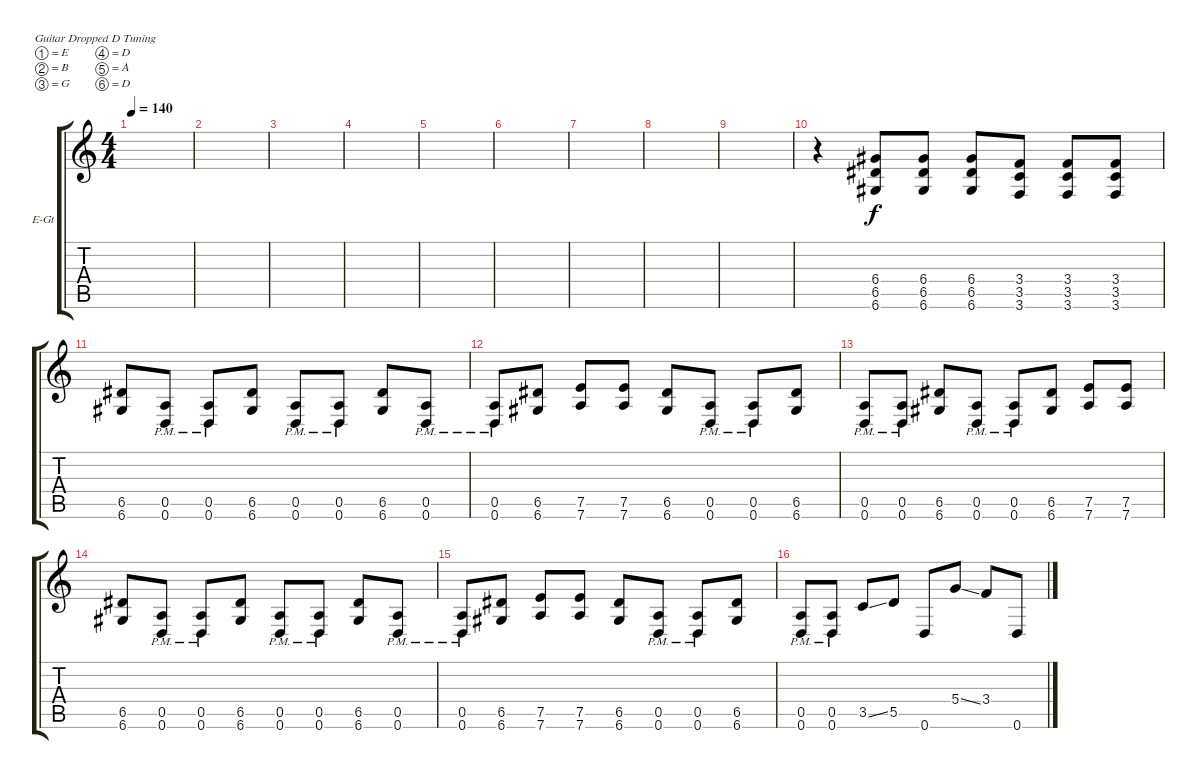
\bracketExtendMode groupsimilarinstruments
\firstSystemTrackNameOrientation horizontal
\otherSystemsTrackNameOrientation horizontal
\track ("Overdriven-guitar (Richard)" "E-Gt") {instrument overdrivenguitar}
\staff {score tabs}
\tuning (E4 B3 G3 D3 A2 D2)
\ts (4 4)
\tempo 140
\clef g2
\ks c
|
|
|
|
|
|
|
|
|
r.4 (6.4 6.5 6.6).8 (6.4 6.5 6.6).8 (6.4 6.5 6.6).8 (3.4 3.5 3.6).8 (3.4 3.5 3.6).8 (3.4 3.5 3.6).8 |
(6.5 6.6).8 (0.5{pm} 0.6{pm}).8 (0.5{pm} 0.6{pm}).8 (6.5 6.6).8 (0.5{pm} 0.6{pm}).8 (0.5{pm} 0.6{pm}).8 (6.5 6.6).8 (0.5{pm} 0.6{pm}).8 |
(0.5{pm} 0.6{pm}).8 (6.5 6.6).8 (7.5 7.6).8 (7.5 7.6).8 (6.5 6.6).8 (0.5{pm} 0.6{pm}).8 (0.5{pm} 0.6{pm}).8 (6.5 6.6).8 |
(0.5{pm} 0.6{pm}).8 (0.5{pm} 0.6{pm}).8 (6.5 6.6).8 (0.5{pm} 0.6{pm}).8 (0.5{pm} 0.6{pm}).8 (6.5 6.6).8 (7.5 7.6).8 (7.5 7.6).8 |
(6.5 6.6).8 (0.5{pm} 0.6{pm}).8 (0.5{pm} 0.6{pm}).8 (6.5 6.6).8 (0.5{pm} 0.6{pm}).8 (0.5{pm} 0.6{pm}).8 (6.5 6.6).8 (0.5{pm} 0.6{pm}).8 |
(0.5{pm} 0.6{pm}).8 (6.5 6.6).8 (7.5 7.6).8 (7.5 7.6).8 (6.5 6.6).8 (0.5{pm} 0.6{pm}).8 (0.5{pm} 0.6{pm}).8 (6.5 6.6).8 |
(0.5{pm} 0.6{pm}).8 (0.5{pm} 0.6{pm}).8 3.5{ss}.8 5.5.8 0.6.8 5.4{ss}.8 3.4.8 0.6.8
